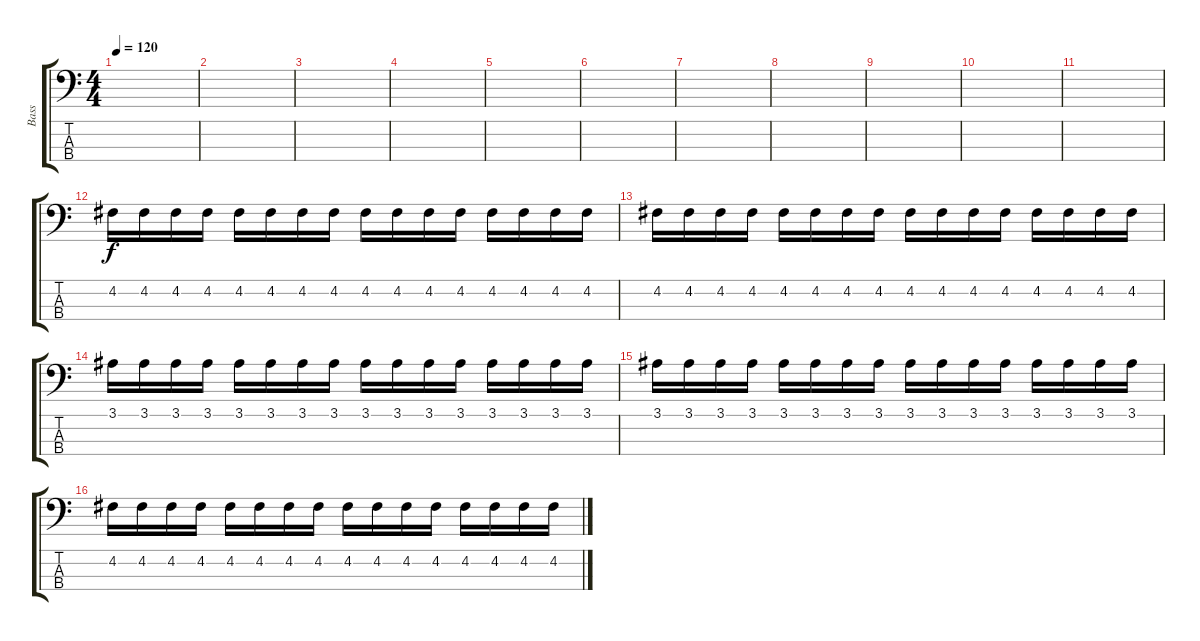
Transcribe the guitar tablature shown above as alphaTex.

\track ("Bass" "Bass") {instrument electricbassfinger}
\staff {score tabs}
\tuning (G2 D2 A1 E1) {hide}
\ts (4 4)
\tempo 120
\clef f4
\ks c
|
|
|
|
|
|
|
|
|
|
|
4.2.16 4.2.16 4.2.16 4.2.16 4.2.16 4.2.16 4.2.16 4.2.16 4.2.16 4.2.16 4.2.16 4.2.16 4.2.16 4.2.16 4.2.16 4.2.16 |
4.2.16 4.2.16 4.2.16 4.2.16 4.2.16 4.2.16 4.2.16 4.2.16 4.2.16 4.2.16 4.2.16 4.2.16 4.2.16 4.2.16 4.2.16 4.2.16 |
3.1.16 3.1.16 3.1.16 3.1.16 3.1.16 3.1.16 3.1.16 3.1.16 3.1.16 3.1.16 3.1.16 3.1.16 3.1.16 3.1.16 3.1.16 3.1.16 |
3.1.16 3.1.16 3.1.16 3.1.16 3.1.16 3.1.16 3.1.16 3.1.16 3.1.16 3.1.16 3.1.16 3.1.16 3.1.16 3.1.16 3.1.16 3.1.16 |
4.2.16 4.2.16 4.2.16 4.2.16 4.2.16 4.2.16 4.2.16 4.2.16 4.2.16 4.2.16 4.2.16 4.2.16 4.2.16 4.2.16 4.2.16 4.2.16
